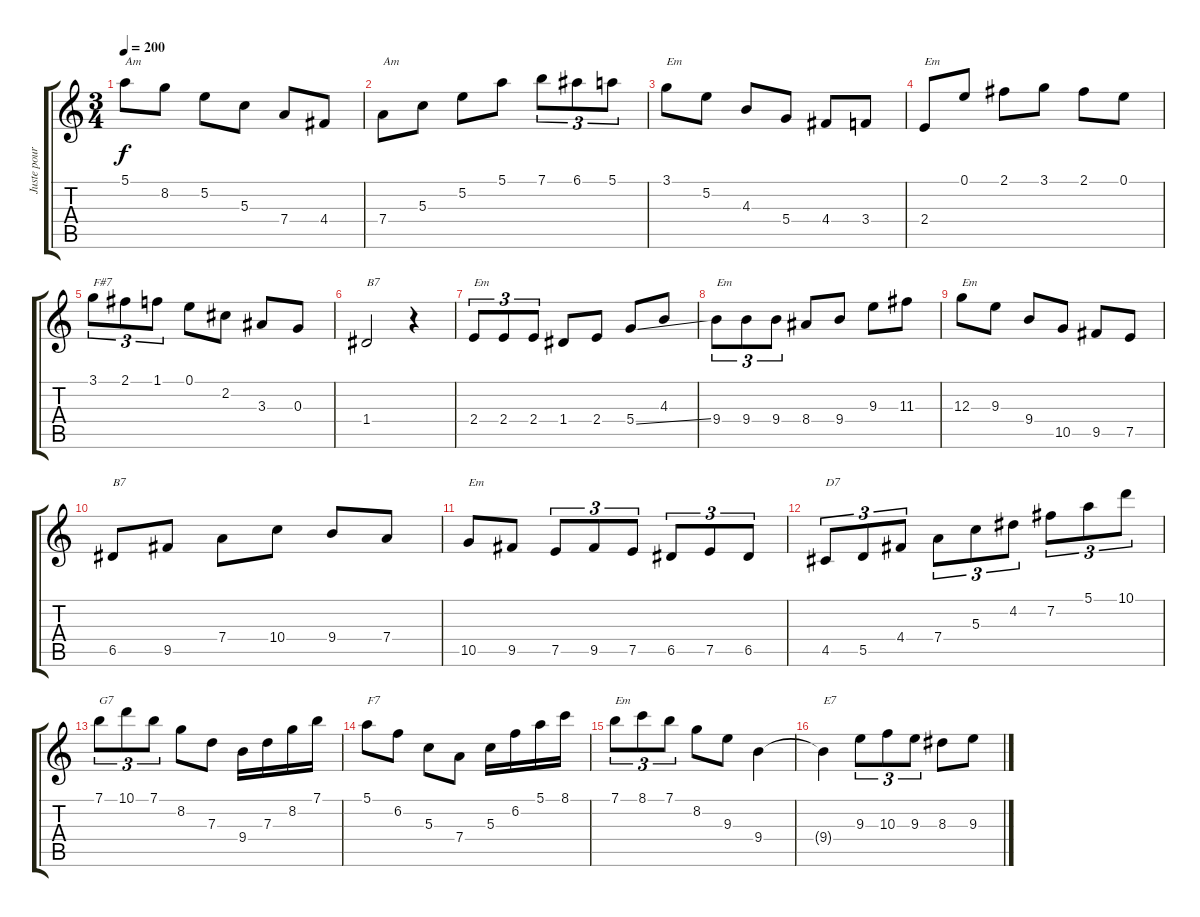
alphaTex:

\track ("Juste pour le son" "Juste pour") {instrument acousticbass}
\staff {score tabs}
\tuning (E4 B3 G3 D3 A2 E2) {hide}
\ts (3 4)
\tempo 200
\clef g2
\ks c
5.1.8{txt "Am" dy f} 8.2.8 5.2.8 5.3.8 7.4.8 4.4.8 |
7.4.8{txt "Am"} 5.3.8 5.2.8 5.1.8 7.1.8{tu (3 2)} 6.1.8{tu (3 2)} 5.1.8{tu (3 2)} |
3.1.8{txt "Em"} 5.2.8 4.3.8 5.4.8 4.4.8 3.4.8 |
2.4.8{txt "Em"} 0.1.8 2.1.8 3.1.8 2.1.8 0.1.8 |
3.1.8{tu (3 2) txt "F#7"} 2.1.8{tu (3 2)} 1.1.8{tu (3 2)} 0.1.8 2.2.8 3.3.8 0.3.8 |
1.4.2{txt "B7"} r.4 |
2.4.8{tu (3 2) txt "Em"} 2.4.8{tu (3 2)} 2.4.8{tu (3 2)} 1.4.8 2.4.8 5.4{ss}.8 4.3.8 |
9.4.8{tu (3 2) txt "Em"} 9.4.8{tu (3 2)} 9.4.8{tu (3 2)} 8.4.8 9.4.8 9.3.8 11.3.8 |
12.3.8{txt "Em"} 9.3.8 9.4.8 10.5.8 9.5.8 7.5.8 |
6.5.8{txt "B7"} 9.5.8 7.4.8 10.4.8 9.4.8 7.4.8 |
10.5.8{txt "Em"} 9.5.8 7.5.8{tu (3 2)} 9.5.8{tu (3 2)} 7.5.8{tu (3 2)} 6.5.8{tu (3 2)} 7.5.8{tu (3 2)} 6.5.8{tu (3 2)} |
4.5.8{tu (3 2) txt "D7"} 5.5.8{tu (3 2)} 4.4.8{tu (3 2)} 7.4.8{tu (3 2)} 5.3.8{tu (3 2)} 4.2.8{tu (3 2)} 7.2.8{tu (3 2)} 5.1.8{tu (3 2)} 10.1.8{tu (3 2)} |
7.1.8{tu (3 2) txt "G7"} 10.1.8{tu (3 2)} 7.1.8{tu (3 2)} 8.2.8 7.3.8 9.4.16 7.3.16 8.2.16 7.1.16 |
5.1.8{txt "F7"} 6.2.8 5.3.8 7.4.8 5.3.16 6.2.16 5.1.16 8.1.16 |
7.1.8{tu (3 2) txt "Em"} 8.1.8{tu (3 2)} 7.1.8{tu (3 2)} 8.2.8 9.3.8 9.4.4 |
9.4{t}.4{txt "E7"} 9.3.8{tu (3 2)} 10.3.8{tu (3 2)} 9.3.8{tu (3 2)} 8.3.8 9.3.8
